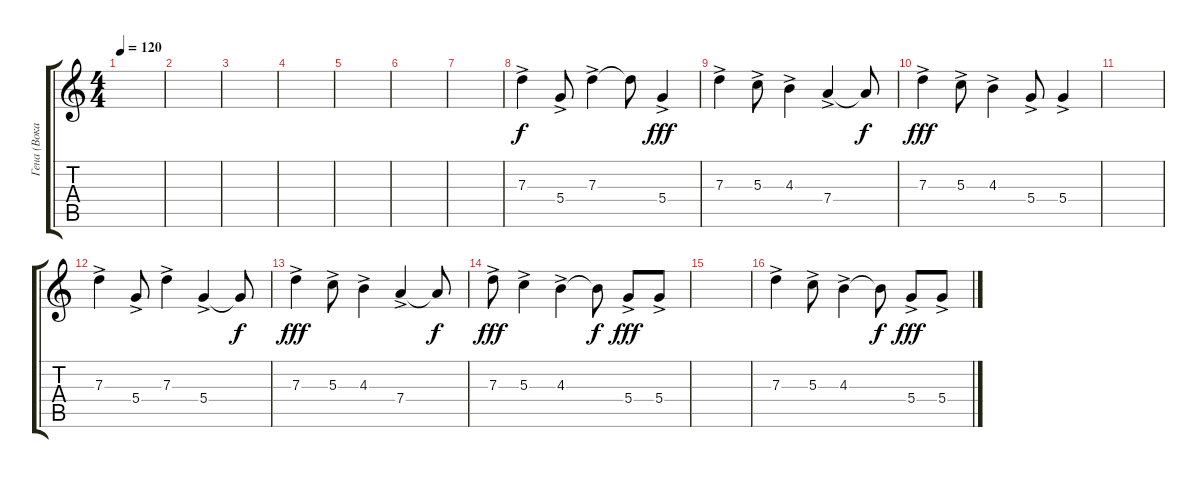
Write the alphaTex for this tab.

\track ("Гена (Вокал)" "Гена (Вока") {instrument electricguitarjazz}
\staff {score tabs}
\tuning (E4 B3 G3 D3 A2 E2) {hide}
\ts (4 4)
\tempo 120
\clef g2
\ks c
|
|
|
|
|
|
|
7.3{ac}.4 5.4{ac}.8 7.3{ac}.4 7.3{t}.8{dy f} 5.4{ac}.4{dy fff} |
7.3{ac}.4 5.3{ac}.8 4.3{ac}.4 7.4{ac}.4 7.4{t}.8{dy f} |
7.3{ac}.4{dy fff} 5.3{ac}.8 4.3{ac}.4 5.4{ac}.8 5.4{ac}.4 |
|
7.3{ac}.4 5.4{ac}.8 7.3{ac}.4 5.4{ac}.4 5.4{t}.8{dy f} |
7.3{ac}.4{dy fff} 5.3{ac}.8 4.3{ac}.4 7.4{ac}.4 7.4{t}.8{dy f} |
7.3{ac}.8{dy fff} 5.3{ac}.4 4.3{ac}.4 4.3{t}.8{dy f} 5.4{ac}.8{dy fff} 5.4{ac}.8 |
|
7.3{ac}.4 5.3{ac}.8 4.3{ac}.4 4.3{t}.8{dy f} 5.4{ac}.8{dy fff} 5.4{ac}.8
